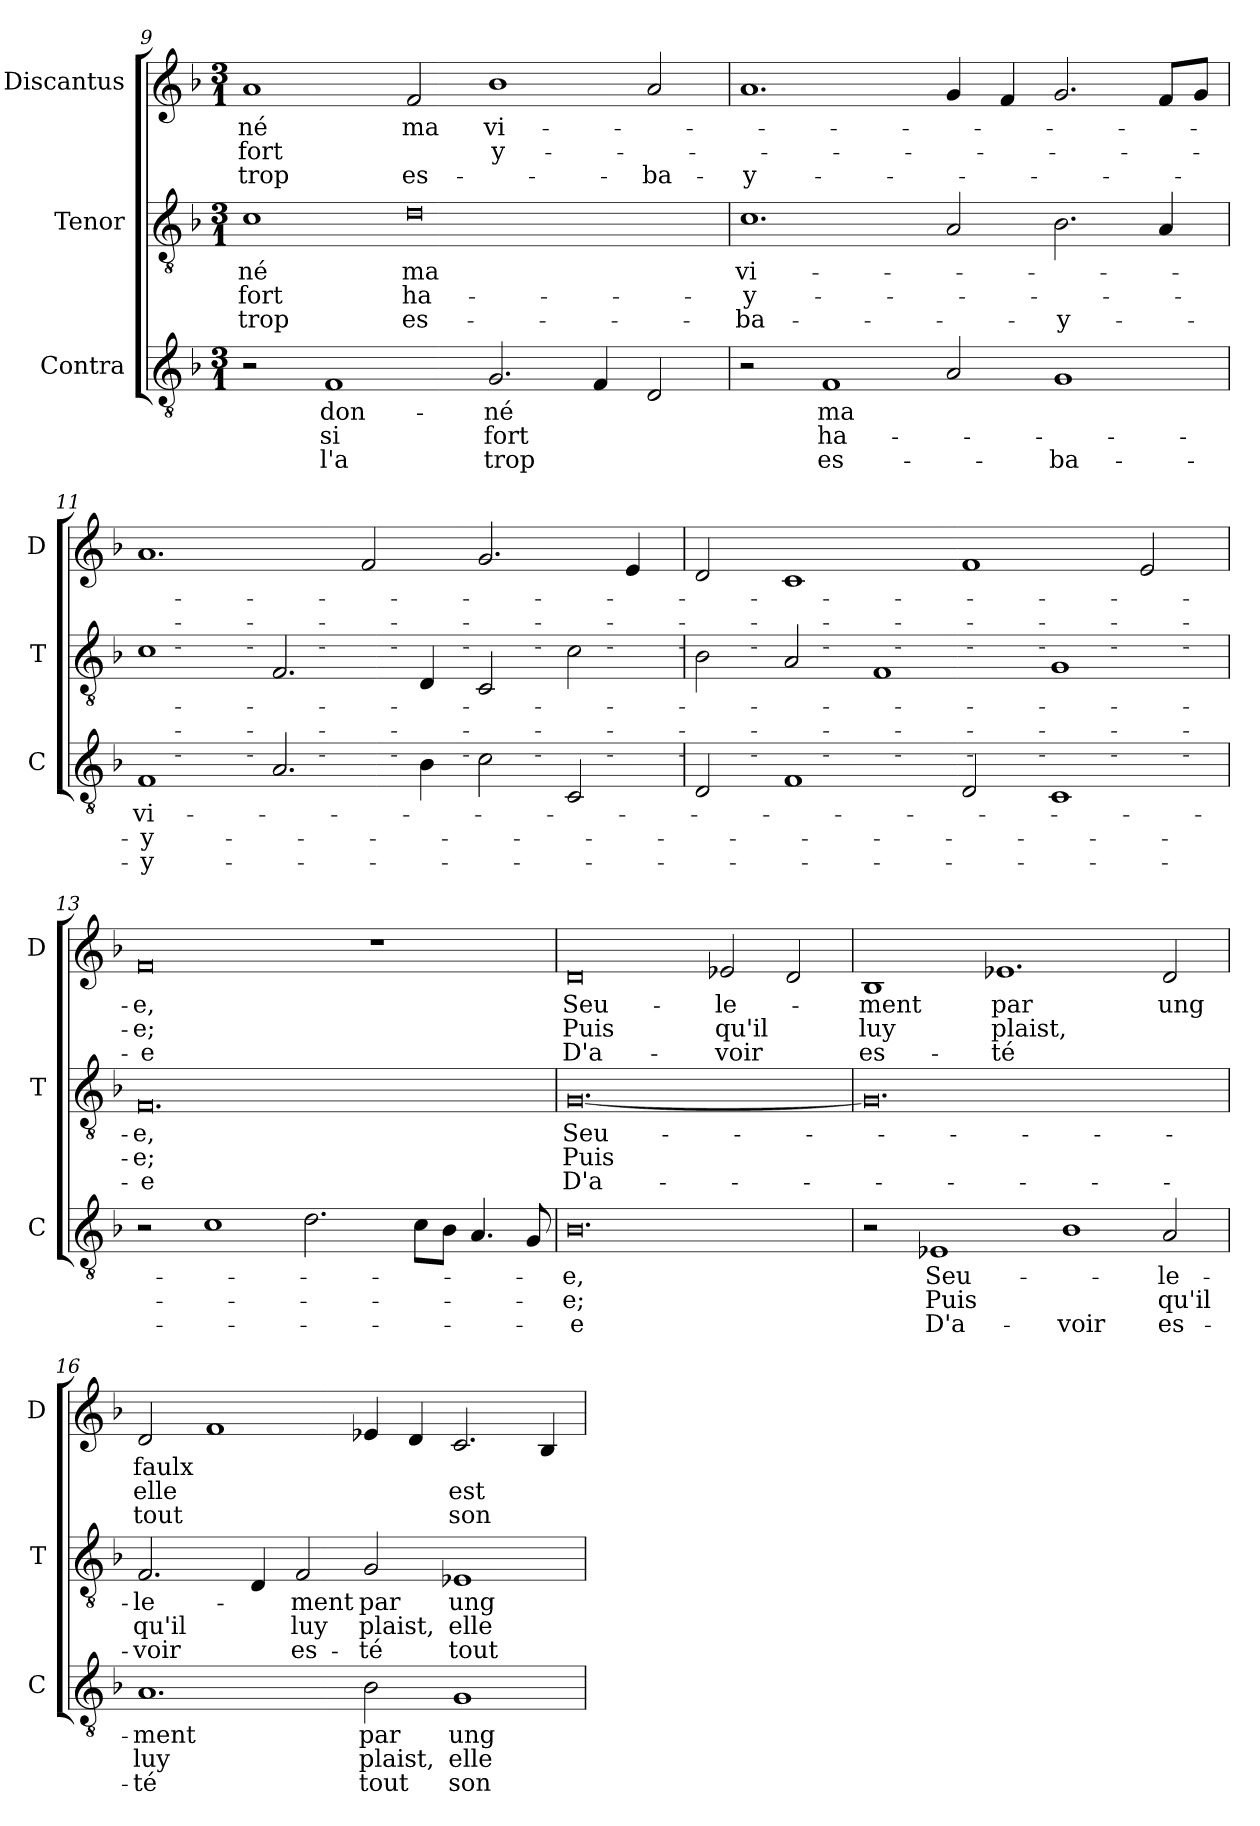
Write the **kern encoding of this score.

**kern	**text	**text	**text	**kern	**text	**text	**text	**kern	**text	**text	**text
*part3	*part3	*part3	*part3	*part2	*part2	*part2	*part2	*part1	*part1	*part1	*part1
*staff3	*staff3	*staff3	*staff3	*staff2	*staff2	*staff2	*staff2	*staff1	*staff1	*staff1	*staff1
*I"Contra	*	*	*	*I"Tenor	*	*	*	*I"Discantus	*	*	*
*I'C	*	*	*	*I'T	*	*	*	*I'D	*	*	*
*clefGv2	*	*	*	*clefGv2	*	*	*	*clefG2	*	*	*
*k[b-]	*	*	*	*k[b-]	*	*	*	*k[b-]	*	*	*
*M3/1	*	*	*	*M3/1	*	*	*	*M3/1	*	*	*
=9	=9	=9	=9	=9	=9	=9	=9	=9	=9	=9	=9
2r	.	.	.	1c	-né	fort	trop	1a	-né	fort	trop
1F	don-	si	l'a	.	.	.	.	.	.	.	.
.	.	.	.	0d	ma	ha-	es-	2f/	ma	.	es-
2.G/	-né	fort	trop	.	.	.	.	1b-	vi-	-y-	.
4F/	.	.	.	.	.	.	.	.	.	.	.
2D/	.	.	.	.	.	.	.	2a/	.	.	-ba-
=10	=10	=10	=10	=10	=10	=10	=10	=10	=10	=10	=10
2r	.	.	.	1.c	vi-	-y-	-ba-	1.a	.	.	-y-
1F	ma	ha-	es-	.	.	.	.	.	.	.	.
2A/	.	.	.	2A/	.	.	.	4g/	.	.	.
.	.	.	.	.	.	.	.	4f/	.	.	.
1G	.	.	-ba-	2.B-\	.	.	-y-	2.g/	.	.	.
.	.	.	.	4A/	.	.	.	8f/L	.	.	.
.	.	.	.	.	.	.	.	8g/J	.	.	.
=11	=11	=11	=11	=11	=11	=11	=11	=11	=11	=11	=11
1F	vi-	-y-	-y-	1c	.	.	.	1.a	.	.	.
2.A/	.	.	.	2.F/	.	.	.	.	.	.	.
.	.	.	.	.	.	.	.	2f/	.	.	.
4B-\	.	.	.	4D/	.	.	.	.	.	.	.
2c\	.	.	.	2C/	.	.	.	2.g/	.	.	.
2C/	.	.	.	2c\	.	.	.	.	.	.	.
.	.	.	.	.	.	.	.	4e/	.	.	.
=12	=12	=12	=12	=12	=12	=12	=12	=12	=12	=12	=12
2D/	.	.	.	2B-\	.	.	.	2d/	.	.	.
1F	.	.	.	2A/	.	.	.	1c	.	.	.
.	.	.	.	1F	.	.	.	.	.	.	.
2D/	.	.	.	.	.	.	.	1f	.	.	.
1C	.	.	.	1G	.	.	.	.	.	.	.
.	.	.	.	.	.	.	.	2e/	.	.	.
=13	=13	=13	=13	=13	=13	=13	=13	=13	=13	=13	=13
2r	.	.	.	0.F	-e,	-e;	-e	0f	-e,	-e;	-e
1c	.	.	.	.	.	.	.	.	.	.	.
2.d\	.	.	.	.	.	.	.	.	.	.	.
.	.	.	.	.	.	.	.	1r	.	.	.
8c\L	.	.	.	.	.	.	.	.	.	.	.
8B-\J	.	.	.	.	.	.	.	.	.	.	.
4.A/	.	.	.	.	.	.	.	.	.	.	.
8G/	.	.	.	.	.	.	.	.	.	.	.
=14	=14	=14	=14	=14	=14	=14	=14	=14	=14	=14	=14
0.B-	-e,	-e;	-e	[0.G	Seu-	Puis	D'a-	0d	Seu-	Puis	D'a-
.	.	.	.	.	.	.	.	2e-X/	-le-	qu'il	-voir
.	.	.	.	.	.	.	.	2d/	.	.	.
=15	=15	=15	=15	=15	=15	=15	=15	=15	=15	=15	=15
2r	.	.	.	0.G]	.	.	.	1B-	-ment	luy	es-
1E-X	Seu-	Puis	D'a-	.	.	.	.	.	.	.	.
.	.	.	.	.	.	.	.	1.e-X	par	plaist,	-té
1B-	.	.	-voir	.	.	.	.	.	.	.	.
2A/	-le-	qu'il	es-	.	.	.	.	2d/	ung	.	.
=16	=16	=16	=16	=16	=16	=16	=16	=16	=16	=16	=16
1.A	-ment	luy	-té	2.F/	-le-	qu'il	-voir	2d/	faulx	elle	tout
.	.	.	.	.	.	.	.	1f	.	.	.
.	.	.	.	4D/	.	.	.	.	.	.	.
.	.	.	.	2F/	-ment	luy	es-	.	.	.	.
2B-\	par	plaist,	tout	2G/	par	plaist,	-té	4e-X/	.	.	.
.	.	.	.	.	.	.	.	4d/	.	.	.
1G	ung	elle	son	1E-X	ung	elle	tout	2.c/	.	est	son
.	.	.	.	.	.	.	.	4B-/	.	.	.
=	=	=	=	=	=	=	=	=	=	=	=
*-	*-	*-	*-	*-	*-	*-	*-	*-	*-	*-	*-
